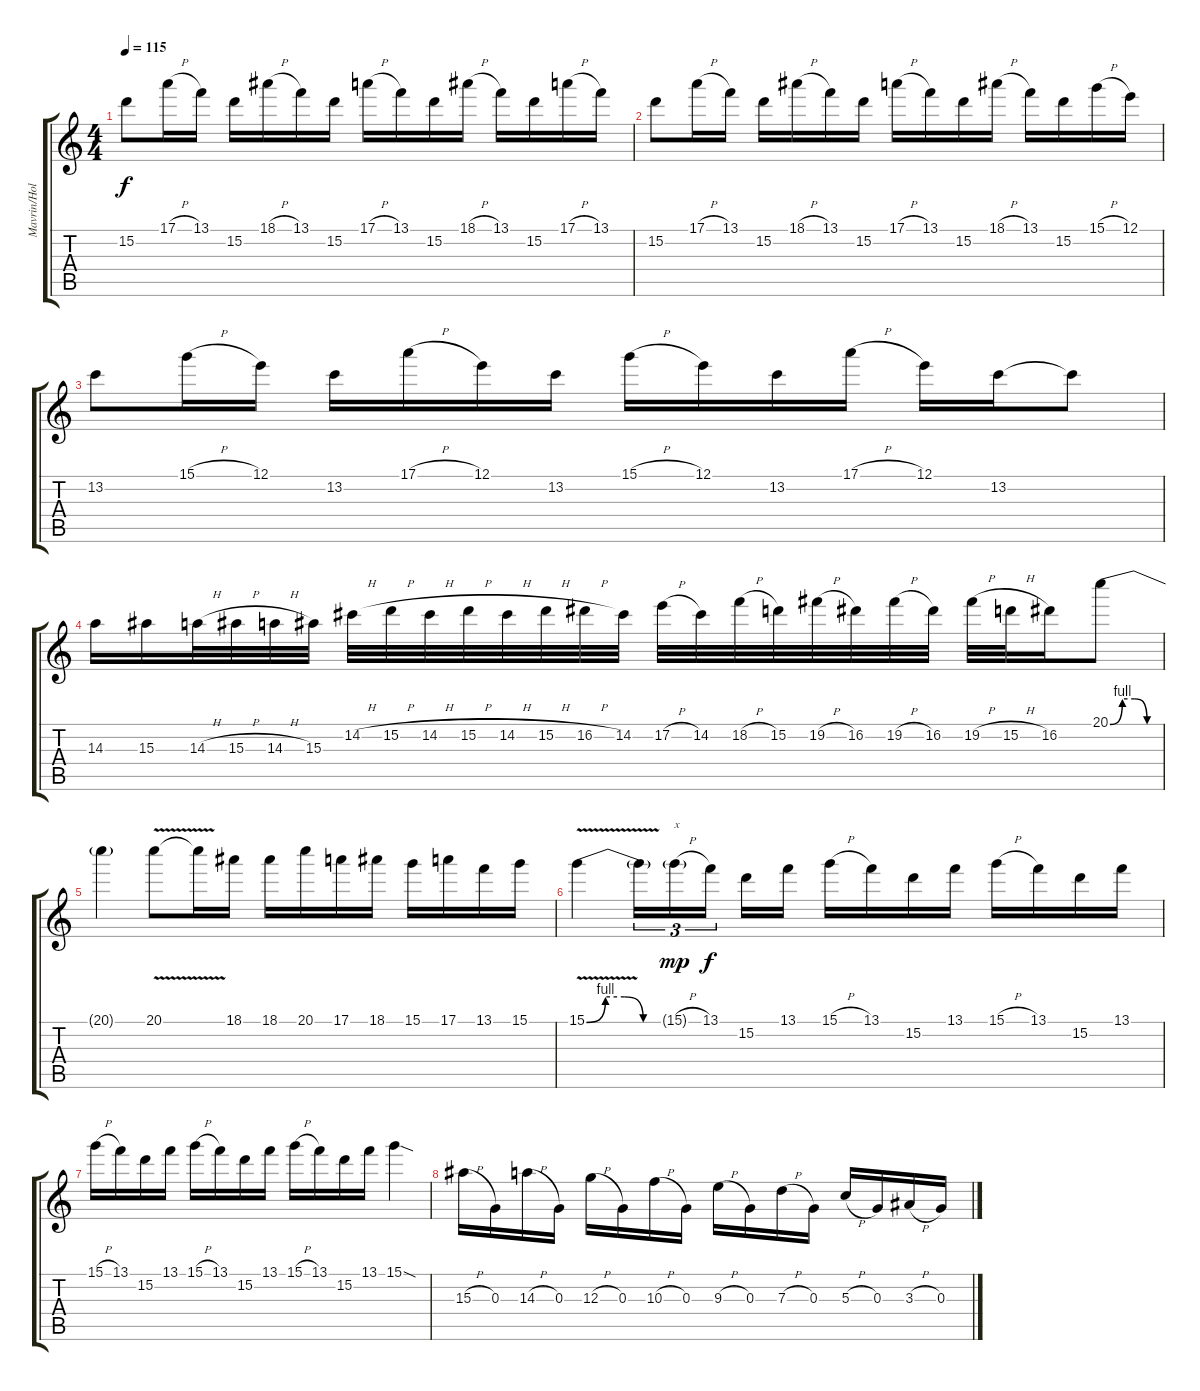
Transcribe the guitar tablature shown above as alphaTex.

\track ("Mavrin/Holstinin" "Mavrin/Hol") {instrument distortionguitar}
\staff {score tabs}
\tuning (E4 B3 G3 D3 A2 E2) {hide}
\ts (4 4)
\tempo 115
\clef g2
\ks c
15.2.8{dy f} 17.1{h}.16 13.1.16 15.2.16 18.1{h}.16 13.1.16 15.2.16 17.1{h}.16 13.1.16 15.2.16 18.1{h}.16 13.1.16 15.2.16 17.1{h}.16 13.1.16 |
15.2.8 17.1{h}.16 13.1.16 15.2.16 18.1{h}.16 13.1.16 15.2.16 17.1{h}.16 13.1.16 15.2.16 18.1{h}.16 13.1.16 15.2.16 15.1{h}.16 12.1.16 |
13.2.8 15.1{h}.16 12.1.16 13.2.16 17.1{h}.16 12.1.16 13.2.16 15.1{h}.16 12.1.16 13.2.16 17.1{h}.16 12.1.16 13.2.16 13.2{t}.8 |
14.3.16 15.3.16 14.3{h}.32 15.3{h}.32 14.3{h}.32 15.3.32 14.2{h}.32 15.2{h}.32 14.2{h}.32 15.2{h}.32 14.2{h}.32 15.2{h}.32 16.2{h}.32 14.2.32 17.2{h}.32 14.2.32 18.2{h}.32 15.2.32 19.2{h}.32 16.2.32 19.2{h}.32 16.2.32 19.2{h}.32 15.2{h}.32 16.2.16 20.1{be (custom 0 0 15 4 30 4 45 0 60 0)}.8 |
20.1{t}.4 20.1{v}.8 20.1{t}.16 18.1.16 18.1.16 20.1.16 17.1.16 18.1.16 15.1.16 17.1.16 13.1.16 15.1.16 |
15.1{be (custom 0 0 15 4 30 4 45 0 60 0) v}.4 15.1{t}.16{tu (3 2)} 15.1{h g}.16{tu (3 2) txt "x" dy mp} 13.1.16{tu (3 2) dy f} 15.2.16 13.1.16 15.1{h}.16 13.1.16 15.2.16 13.1.16 15.1{h}.16 13.1.16 15.2.16 13.1.16 |
15.1{h}.16 13.1.16 15.2.16 13.1.16 15.1{h}.16 13.1.16 15.2.16 13.1.16 15.1{h}.16 13.1.16 15.2.16 13.1.16 15.1{sod}.4 |
15.3{h}.16 0.3.16 14.3{h}.16 0.3.16 12.3{h}.16 0.3.16 10.3{h}.16 0.3.16 9.3{h}.16 0.3.16 7.3{h}.16 0.3.16 5.3{h}.16 0.3.16 3.3{h}.16 0.3.16
